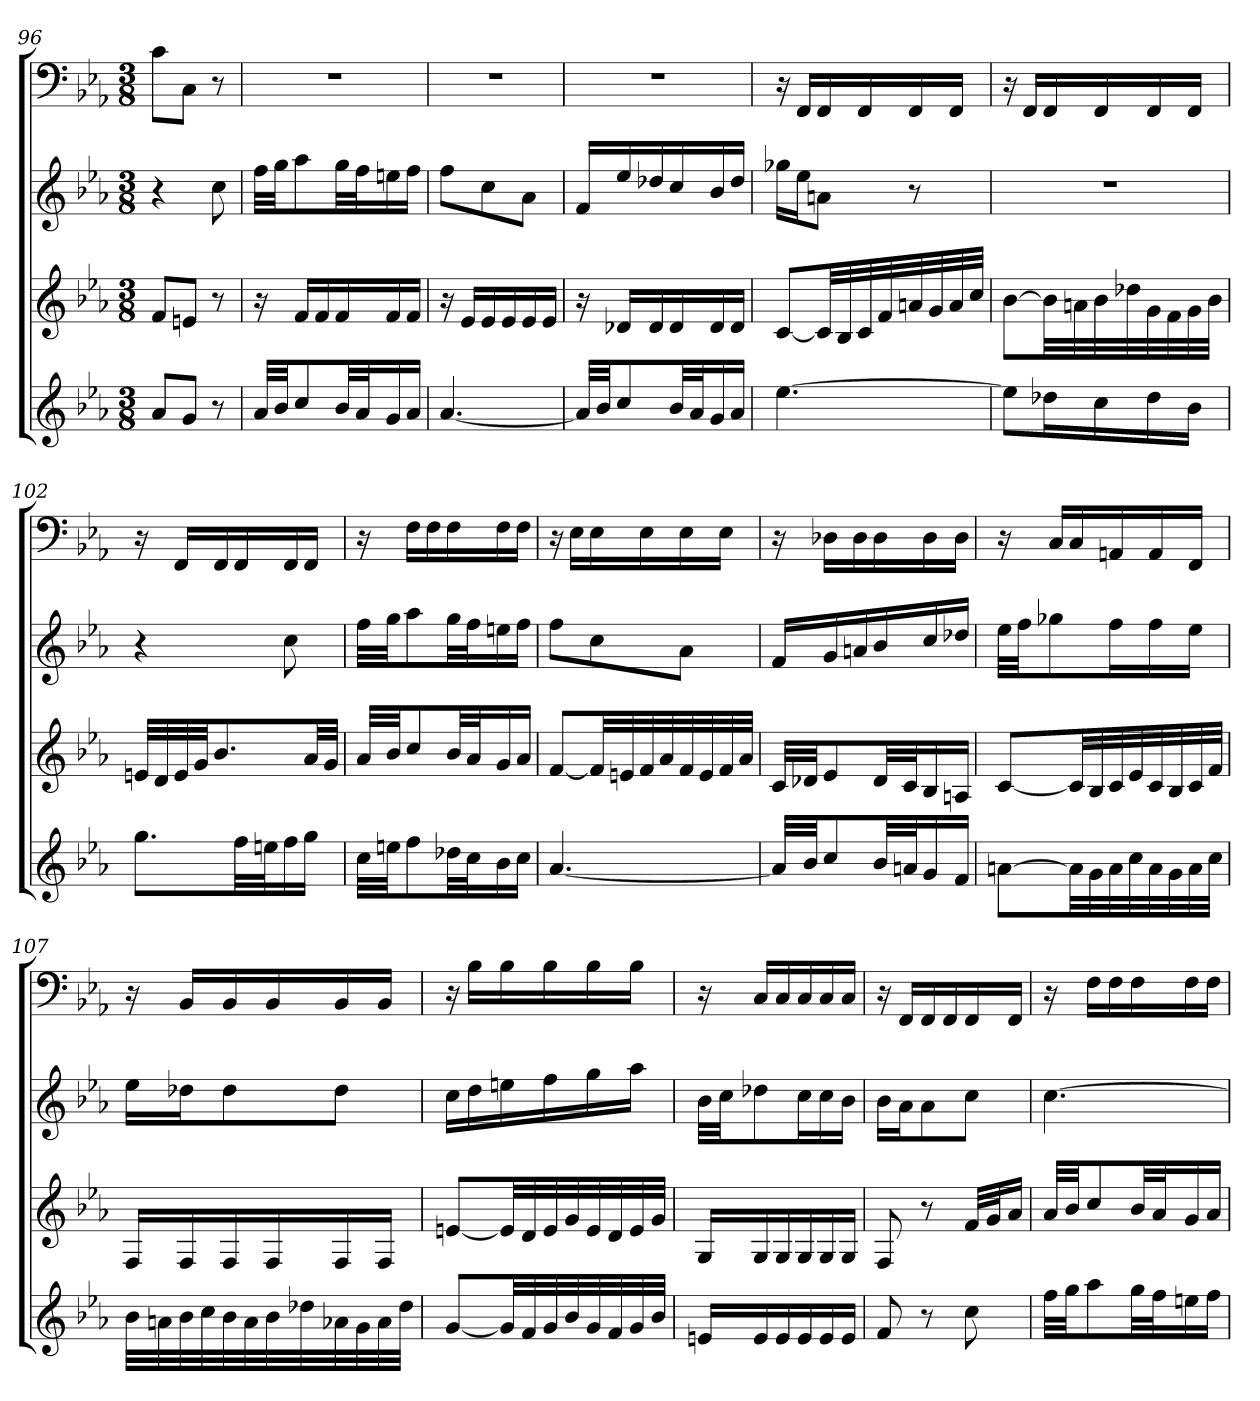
**kern	**kern	**kern	**kern
*part4	*part3	*part2	*part1
*staff4	*staff3	*staff2	*staff1
*clefG2	*clefG2	*clefG2	*clefF4
*k[b-e-a-]	*k[b-e-a-]	*k[b-e-a-]	*k[b-e-a-]
*c:	*c:	*c:	*c:
*M3/8	*M3/8	*M3/8	*M3/8
=96	=96	=96	=96
8a-/L	8f/L	4r	8c\L
8g/J	8en/J	.	8C\J
8r	8r	8cc	8r
=97	=97	=97	=97
32a-/LLL	16r	32ff\LLL	4.r
32b-/JJ	.	32gg\JJ	.
8cc/	16f/LL	8aa-\	.
.	16f/	.	.
32b-/LL	16f/	32gg\LL	.
32a-/J	.	32ff\J	.
16g/	16f/	16een\	.
16a-/JJ	16f/JJ	16ff\JJ	.
=98	=98	=98	=98
[4.a-	16r	8ff\L	4.r
.	16e-/LL	.	.
.	16e-/	8cc\	.
.	16e-/	.	.
.	16e-/	8a-\J	.
.	16e-/JJ	.	.
=99	=99	=99	=99
32a-/LLL]	16r	16f/LL	4.r
32b-/JJ	.	.	.
8cc/	16d-X/LL	16ee-/	.
.	16d-/	16dd-X/	.
32b-/LL	16d-/	16cc/	.
32a-/J	.	.	.
16g/	16d-/	16b-/	.
16a-/JJ	16d-/JJ	16dd-/JJ	.
=100	=100	=100	=100
[4.ee-	[8c/L	16gg-X\LL	16r
.	.	16ee-\J	16FF/LL
.	32c/LL]	8an\J	16FF/
.	32B-/	.	.
.	32c/	.	16FF/
.	32f/	.	.
.	32an/	8r	16FF/
.	32g/	.	.
.	32a/	.	16FF/JJ
.	32cc/JJJ	.	.
=101	=101	=101	=101
8ee-\L]	[8b-\L	4.r	16r
.	.	.	16FF/LL
16dd-X\L	32b-\LL]	.	16FF/
.	32an\	.	.
16cc\	32b-\	.	16FF/
.	32dd-X\	.	.
16dd-\	32g\	.	16FF/
.	32f\	.	.
16b-\JJ	32g\	.	16FF/JJ
.	32b-\JJJ	.	.
=102	=102	=102	=102
8.gg\L	32en/LLL	4r	16r
.	32d/	.	.
.	32e/	.	16FF/LL
.	32g/JJ	.	.
.	8.b-/	.	16FF/
32ff\LL	.	.	16FF/
32een\J	.	.	.
16ff\	.	8cc	16FF/
16gg\JJ	32a-/LL	.	16FF/JJ
.	32g/JJJ	.	.
=103	=103	=103	=103
32cc\LLL	32a-/LLL	32ff\LLL	16r
32een\JJ	32b-/JJ	32gg\JJ	.
8ff\	8cc/	8aa-\	16F\LL
.	.	.	16F\
32dd-X\LL	32b-/LL	32gg\LL	16F\
32cc\J	32a-/J	32ff\J	.
16b-\	16g/	16een\	16F\
16cc\JJ	16a-/JJ	16ff\JJ	16F\JJ
=104	=104	=104	=104
[4.a-	[8f/L	8ff\L	16r
.	.	.	16E-\LL
.	32f/LL]	8cc\	16E-\
.	32en/	.	.
.	32f/	.	16E-\
.	32a-/	.	.
.	32f/	8a-\J	16E-\
.	32e/	.	.
.	32f/	.	16E-\JJ
.	32a-/JJJ	.	.
=105	=105	=105	=105
32a-/LLL]	32c/LLL	16f/LL	16r
32b-/JJ	32d-X/JJ	.	.
8cc/	8e-/	16g/	16D-X\LL
.	.	16an/	16D-\
32b-/LL	32d-/LL	16b-/	16D-\
32an/J	32c/J	.	.
16g/	16B-/	16cc/	16D-\
16f/JJ	16An/JJ	16dd-X/JJ	16D-\JJ
=106	=106	=106	=106
[8an\L	[8c/L	32ee-\LLL	16r
.	.	32ff\JJ	.
.	.	8gg-X\	16C/LL
32a\LL]	32c/LL]	.	16C/
32g\	32B-/	.	.
32a\	32c/	16ff\L	16AAn/
32cc\	32e-/	.	.
32a\	32c/	16ff\	16AA/
32g\	32B-/	.	.
32a\	32c/	16ee-\JJ	16FF/JJ
32cc\JJJ	32f/JJJ	.	.
=107	=107	=107	=107
32b-\LLL	16F/LL	16ee-\LL	16r
32an\	.	.	.
32b-\	16F/	16dd-X\J	16BB-/LL
32cc\	.	.	.
32b-\	16F/	8dd-\	16BB-/
32a\	.	.	.
32b-\	16F/	.	16BB-/
32dd-X\	.	.	.
32a-X\	16F/	8dd-\J	16BB-/
32g\	.	.	.
32a-\	16F/JJ	.	16BB-/JJ
32dd-\JJJ	.	.	.
=108	=108	=108	=108
[8g/L	[8en/L	16cc\LL	16r
.	.	16dd\	16B-\LL
32g/LL]	32e/LL]	16een\	16B-\
32f/	32d/	.	.
32g/	32e/	16ff\	16B-\
32b-/	32g/	.	.
32g/	32e/	16gg\	16B-\
32f/	32d/	.	.
32g/	32e/	16aa-\JJ	16B-\JJ
32b-/JJJ	32g/JJJ	.	.
=109	=109	=109	=109
16en/LL	16G/LL	32b-\LLL	16r
.	.	32cc\JJ	.
16e/	16G/	8dd-X\	16C/LL
16e/	16G/	.	16C/
16e/	16G/	16cc\L	16C/
16e/	16G/	16cc\	16C/
16e/JJ	16G/JJ	16b-\JJ	16C/JJ
=110	=110	=110	=110
8f	8F	16b-\LL	16r
.	.	16a-\J	16FF/LL
8r	8r	8a-\	16FF/
.	.	.	16FF/
8cc	32f/LLL	8cc\J	16FF/
.	32g/J	.	.
.	16a-/JJ	.	16FF/JJ
=111	=111	=111	=111
32ff\LLL	32a-/LLL	[4.cc	16r
32gg\JJ	32b-/JJ	.	.
8aa-\	8cc/	.	16F\LL
.	.	.	16F\
32gg\LL	32b-/LL	.	16F\
32ff\J	32a-/J	.	.
16een\	16g/	.	16F\
16ff\JJ	16a-/JJ	.	16F\JJ
=	=	=	=
*-	*-	*-	*-
